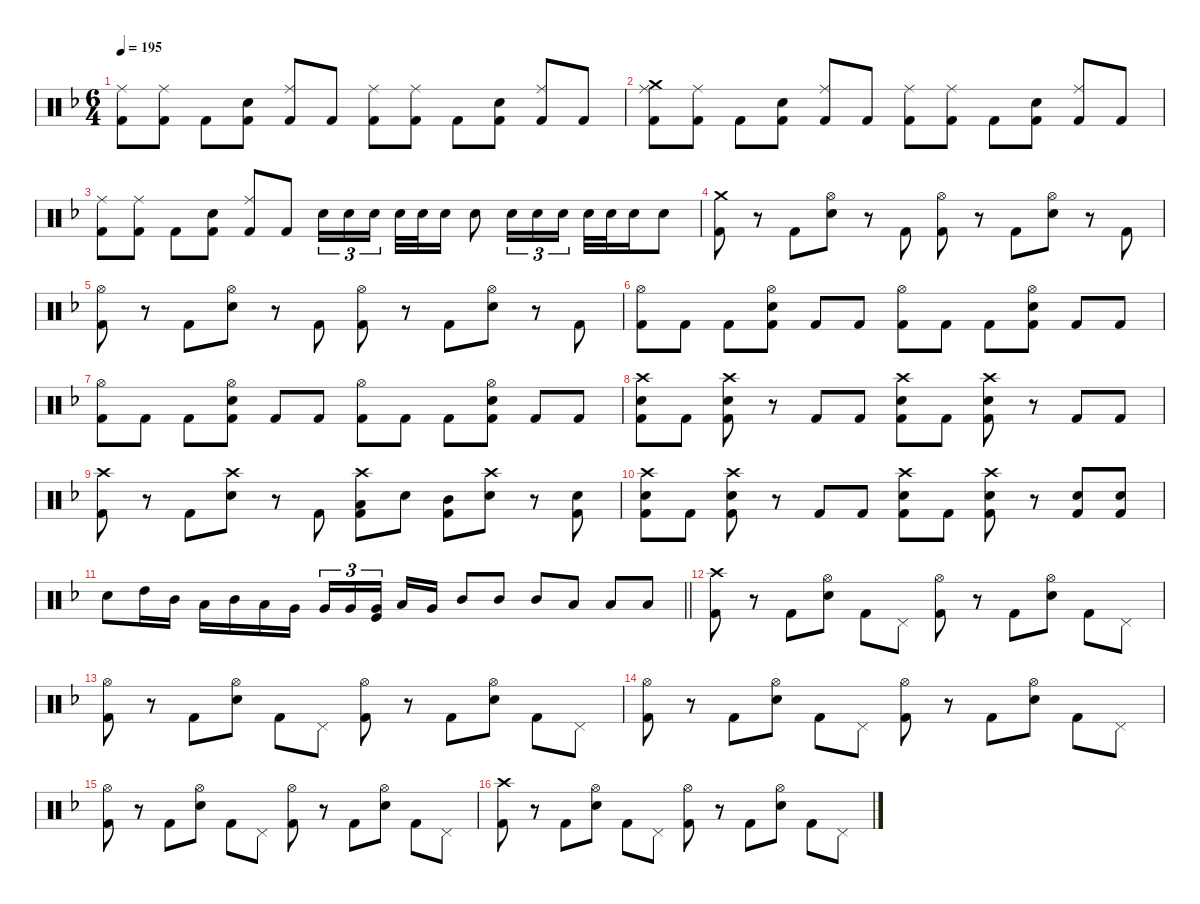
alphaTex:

\defaultSystemsLayout 4
\hideDynamics
\bracketExtendMode nobrackets
\singleTrackTrackNamePolicy hidden
\multiTrackTrackNamePolicy hidden
\firstSystemTrackNameMode fullname
\firstSystemTrackNameOrientation horizontal
\otherSystemsTrackNameOrientation horizontal
\track ("Drums" "drm.") {instrument percussion}
\staff {score}
\articulation defaults
\ts (6 4)
\tempo 195
\clef neutral
\ks dminor
("Ride (middle)"{acc forcenatural} "Kick (hit) 2"{acc forcenatural}).8{dy f beam Down} ("Ride (middle)"{acc forcenatural} "Kick (hit) 2"{acc forcenatural}).8{beam Down} "Kick (hit) 2"{acc forcenatural}.8{beam Down} ("Snare (hit) 2"{acc forcenatural} "Kick (hit) 2"{acc forcenatural}).8{beam Up} ("Ride (middle)"{acc forcenatural} "Kick (hit) 2"{acc forcenatural}).8{beam Up} "Kick (hit) 2"{acc forcenatural}.8{beam Up} ("Ride (middle)"{acc forcenatural} "Kick (hit) 2"{acc forcenatural}).8{beam Down} ("Ride (middle)"{acc forcenatural} "Kick (hit) 2"{acc forcenatural}).8{beam Down} "Kick (hit) 2"{acc forcenatural}.8{beam Down} ("Snare (hit) 2"{acc forcenatural} "Kick (hit) 2"{acc forcenatural}).8{beam Up} ("Ride (middle)"{acc forcenatural} "Kick (hit) 2"{acc forcenatural}).8{beam Up} "Kick (hit) 2"{acc forcenatural}.8{beam Up} |
("Ride (middle)"{acc forcenatural} "Crash medium (hit)"{acc forcenatural} "Kick (hit) 2"{acc forcenatural}).8{beam Down} ("Ride (middle)"{acc forcenatural} "Kick (hit) 2"{acc forcenatural}).8{beam Down} "Kick (hit) 2"{acc forcenatural}.8{beam Down} ("Snare (hit) 2"{acc forcenatural} "Kick (hit) 2"{acc forcenatural}).8{beam Up} ("Ride (middle)"{acc forcenatural} "Kick (hit) 2"{acc forcenatural}).8{beam Up} "Kick (hit) 2"{acc forcenatural}.8{beam Up} ("Ride (middle)"{acc forcenatural} "Kick (hit) 2"{acc forcenatural}).8{beam Down} ("Ride (middle)"{acc forcenatural} "Kick (hit) 2"{acc forcenatural}).8{beam Down} "Kick (hit) 2"{acc forcenatural}.8{beam Down} ("Snare (hit) 2"{acc forcenatural} "Kick (hit) 2"{acc forcenatural}).8{beam Up} ("Ride (middle)"{acc forcenatural} "Kick (hit) 2"{acc forcenatural}).8{beam Up} "Kick (hit) 2"{acc forcenatural}.8{beam Up} |
("Ride (middle)"{acc forcenatural} "Kick (hit) 2"{acc forcenatural}).8{beam Down} ("Ride (middle)"{acc forcenatural} "Kick (hit) 2"{acc forcenatural}).8{beam Down} "Kick (hit) 2"{acc forcenatural}.8{beam Down} ("Snare (hit) 2"{acc forcenatural} "Kick (hit) 2"{acc forcenatural}).8{beam Up} ("Ride (middle)"{acc forcenatural} "Kick (hit) 2"{acc forcenatural}).8{beam Up} "Kick (hit) 2"{acc forcenatural}.8{beam Up} "Snare (hit) 2"{acc forcenatural}.16{tu (3 2) beam Down} "Snare (hit) 2"{acc forcenatural}.16{tu (3 2) beam Down} "Snare (hit) 2"{acc forcenatural}.16{tu (3 2) beam Down} "Snare (hit) 2"{acc forcenatural}.32{beam Down} "Snare (hit) 2"{acc forcenatural}.32{beam Down} "Snare (hit) 2"{acc forcenatural}.16{beam Down} "Snare (hit) 2"{acc forcenatural}.8{beam Down} "Snare (hit) 2"{acc forcenatural}.16{tu (3 2) beam Down} "Snare (hit) 2"{acc forcenatural}.16{tu (3 2) beam Down} "Snare (hit) 2"{acc forcenatural}.16{tu (3 2) beam Down} "Snare (hit) 2"{acc forcenatural}.32{beam Down} "Snare (hit) 2"{acc forcenatural}.32{beam Down} "Snare (hit) 2"{acc forcenatural}.16{beam Down} "Snare (hit) 2"{acc forcenatural}.8{beam Down} |
("Crash medium (hit)"{acc forcenatural} "Kick (hit) 2"{acc forcenatural}).8{beam Down} r.8{beam Down} "Kick (hit) 2"{acc forcenatural}.8{beam Down} ("Hi-Hat (open)"{acc forcenatural} "Snare (hit) 2"{acc forcenatural}).8{beam Down} r.8{beam Down} "Kick (hit) 2"{acc forcenatural}.8{beam Down} ("Hi-Hat (open)"{acc forcenatural} "Kick (hit) 2"{acc forcenatural}).8{beam Down} r.8{beam Down} "Kick (hit) 2"{acc forcenatural}.8{beam Down} ("Hi-Hat (open)"{acc forcenatural} "Snare (hit) 2"{acc forcenatural}).8{beam Down} r.8{beam Down} "Kick (hit) 2"{acc forcenatural}.8{beam Down} |
("Hi-Hat (open)"{acc forcenatural} "Kick (hit) 2"{acc forcenatural}).8{beam Down} r.8{beam Down} "Kick (hit) 2"{acc forcenatural}.8{beam Down} ("Hi-Hat (open)"{acc forcenatural} "Snare (hit) 2"{acc forcenatural}).8{beam Down} r.8{beam Down} "Kick (hit) 2"{acc forcenatural}.8{beam Down} ("Hi-Hat (open)"{acc forcenatural} "Kick (hit) 2"{acc forcenatural}).8{beam Down} r.8{beam Down} "Kick (hit) 2"{acc forcenatural}.8{beam Down} ("Hi-Hat (open)"{acc forcenatural} "Snare (hit) 2"{acc forcenatural}).8{beam Down} r.8{beam Down} "Kick (hit) 2"{acc forcenatural}.8{beam Down} |
("Hi-Hat (open)"{acc forcenatural} "Kick (hit) 2"{acc forcenatural}).8{beam Down} "Kick (hit) 2"{acc forcenatural}.8{beam Down} "Kick (hit) 2"{acc forcenatural}.8{beam Down} ("Hi-Hat (open)"{acc forcenatural} "Snare (hit) 2"{acc forcenatural} "Kick (hit) 2"{acc forcenatural}).8{beam Up} "Kick (hit) 2"{acc forcenatural}.8{beam Up} "Kick (hit) 2"{acc forcenatural}.8{beam Up} ("Hi-Hat (open)"{acc forcenatural} "Kick (hit) 2"{acc forcenatural}).8{beam Down} "Kick (hit) 2"{acc forcenatural}.8{beam Down} "Kick (hit) 2"{acc forcenatural}.8{beam Down} ("Hi-Hat (open)"{acc forcenatural} "Snare (hit) 2"{acc forcenatural} "Kick (hit) 2"{acc forcenatural}).8{beam Up} "Kick (hit) 2"{acc forcenatural}.8{beam Up} "Kick (hit) 2"{acc forcenatural}.8{beam Up} |
("Hi-Hat (open)"{acc forcenatural} "Kick (hit) 2"{acc forcenatural}).8{beam Down} "Kick (hit) 2"{acc forcenatural}.8{beam Down} "Kick (hit) 2"{acc forcenatural}.8{beam Down} ("Hi-Hat (open)"{acc forcenatural} "Snare (hit) 2"{acc forcenatural} "Kick (hit) 2"{acc forcenatural}).8{beam Up} "Kick (hit) 2"{acc forcenatural}.8{beam Up} "Kick (hit) 2"{acc forcenatural}.8{beam Up} ("Hi-Hat (open)"{acc forcenatural} "Kick (hit) 2"{acc forcenatural}).8{beam Down} "Kick (hit) 2"{acc forcenatural}.8{beam Down} "Kick (hit) 2"{acc forcenatural}.8{beam Down} ("Hi-Hat (open)"{acc forcenatural} "Snare (hit) 2"{acc forcenatural} "Kick (hit) 2"{acc forcenatural}).8{beam Up} "Kick (hit) 2"{acc forcenatural}.8{beam Up} "Kick (hit) 2"{acc forcenatural}.8{beam Up} |
("Crash high (hit)"{acc forcenatural} "Snare (hit) 2"{acc forcenatural} "Kick (hit) 2"{acc forcenatural}).8{beam Down} "Kick (hit) 2"{acc forcenatural}.8{beam Down} ("Crash high (hit)"{acc forcenatural} "Snare (hit) 2"{acc forcenatural} "Kick (hit) 2"{acc forcenatural}).8{beam Down} r.8{beam Down} "Kick (hit) 2"{acc forcenatural}.8{beam Up} "Kick (hit) 2"{acc forcenatural}.8{beam Up} ("Crash high (hit)"{acc forcenatural} "Snare (hit) 2"{acc forcenatural} "Kick (hit) 2"{acc forcenatural}).8{beam Down} "Kick (hit) 2"{acc forcenatural}.8{beam Down} ("Crash high (hit)"{acc forcenatural} "Snare (hit) 2"{acc forcenatural} "Kick (hit) 2"{acc forcenatural}).8{beam Down} r.8{beam Down} "Kick (hit) 2"{acc forcenatural}.8{beam Up} "Kick (hit) 2"{acc forcenatural}.8{beam Up} |
("Crash high (hit)"{acc forcenatural} "Kick (hit) 2"{acc forcenatural}).8{beam Down} r.8{beam Down} "Kick (hit) 2"{acc forcenatural}.8{beam Down} ("Crash high (hit)"{acc forcenatural} "Snare (hit) 2"{acc forcenatural}).8{beam Down} r.8{beam Down} "Kick (hit) 2"{acc forcenatural}.8{beam Down} ("Crash high (hit)"{acc forcenatural} "Low Tom (hit)"{acc forcenatural} "Kick (hit) 2"{acc forcenatural}).8{beam Down} "Snare (hit) 2"{acc forcenatural}.8{beam Down} ("Mid Tom (hit)"{acc forcenatural} "Kick (hit) 2"{acc forcenatural}).8{beam Down} ("Crash high (hit)"{acc forcenatural} "Snare (hit) 2"{acc forcenatural}).8{beam Down} r.8{beam Down} ("Snare (hit) 2"{acc forcenatural} "Kick (hit) 2"{acc forcenatural}).8{beam Down} |
("Crash high (hit)"{acc forcenatural} "Snare (hit) 2"{acc forcenatural} "Kick (hit) 2"{acc forcenatural}).8{beam Down} "Kick (hit) 2"{acc forcenatural}.8{beam Down} ("Crash high (hit)"{acc forcenatural} "Snare (hit) 2"{acc forcenatural} "Kick (hit) 2"{acc forcenatural}).8{beam Down} r.8{beam Down} "Kick (hit) 2"{acc forcenatural}.8{beam Up} "Kick (hit) 2"{acc forcenatural}.8{beam Up} ("Crash high (hit)"{acc forcenatural} "Snare (hit) 2"{acc forcenatural} "Kick (hit) 2"{acc forcenatural}).8{beam Down} "Kick (hit) 2"{acc forcenatural}.8{beam Down} ("Crash high (hit)"{acc forcenatural} "Snare (hit) 2"{acc forcenatural} "Kick (hit) 2"{acc forcenatural}).8{beam Down} r.8{beam Down} ("Snare (hit) 2"{acc forcenatural} "Kick (hit) 2"{acc forcenatural}).8{beam Up} ("Snare (hit) 2"{acc forcenatural} "Kick (hit) 2"{acc forcenatural}).8{beam Up} |
\barLineRight lightlight "Snare (hit) 2"{acc forcenatural}.8{beam Down} "High Tom (hit)"{acc forcenatural}.16{beam Down} "Mid Tom (hit)"{acc forcenatural}.16{beam Down} "Low Tom (hit)"{acc forcenatural}.16{beam Down} "Mid Tom (hit)"{acc forcenatural}.16{beam Down} "Low Tom (hit)"{acc forcenatural}.16{beam Up} "Very Low Tom (hit)"{acc forcenatural}.16{beam Up} "Very Low Tom (hit)"{acc forcenatural}.16{tu (3 2) beam Up} "Very Low Tom (hit)"{acc forcenatural}.16{tu (3 2) beam Up}
("Very Low Tom (hit)"{acc forcenatural} "Kick (hit)"{acc forcenatural}).16{tu (3 2) beam Up} "Low Tom (hit)"{acc forcenatural}.16{beam Up} "Very Low Tom (hit)"{acc forcenatural}.16{beam Up} "Mid Tom (hit)"{acc forcenatural}.8{beam Up} "Mid Tom (hit)"{acc forcenatural}.8{beam Up} "Mid Tom (hit)"{acc forcenatural}.8{beam Up} "Low Tom (hit)"{acc forcenatural}.8{beam Up} "Low Tom (hit)"{acc forcenatural}.8{beam Up} "Low Tom (hit)"{acc forcenatural}.8{beam Up} |
("Crash high (hit)"{acc forcenatural} "Kick (hit) 2"{acc forcenatural}).8{beam Down} r.8{beam Down} "Kick (hit) 2"{acc forcenatural}.8{beam Down} ("Hi-Hat (open)"{acc forcenatural} "Snare (hit) 2"{acc forcenatural}).8{beam Down} "Kick (hit) 2"{acc forcenatural}.8{beam Down} "Pedal Hi-Hat (hit)"{acc forcenatural}.8{beam Down} ("Hi-Hat (open)"{acc forcenatural} "Kick (hit) 2"{acc forcenatural}).8{beam Down} r.8{beam Down} "Kick (hit) 2"{acc forcenatural}.8{beam Down} ("Hi-Hat (open)"{acc forcenatural} "Snare (hit) 2"{acc forcenatural}).8{beam Down} "Kick (hit) 2"{acc forcenatural}.8{beam Down} "Pedal Hi-Hat (hit)"{acc forcenatural}.8{beam Down} |
("Hi-Hat (open)"{acc forcenatural} "Kick (hit) 2"{acc forcenatural}).8{beam Down} r.8{beam Down} "Kick (hit) 2"{acc forcenatural}.8{beam Down} ("Hi-Hat (open)"{acc forcenatural} "Snare (hit) 2"{acc forcenatural}).8{beam Down} "Kick (hit) 2"{acc forcenatural}.8{beam Down} "Pedal Hi-Hat (hit)"{acc forcenatural}.8{beam Down} ("Hi-Hat (open)"{acc forcenatural} "Kick (hit) 2"{acc forcenatural}).8{beam Down} r.8{beam Down} "Kick (hit) 2"{acc forcenatural}.8{beam Down} ("Hi-Hat (open)"{acc forcenatural} "Snare (hit) 2"{acc forcenatural}).8{beam Down} "Kick (hit) 2"{acc forcenatural}.8{beam Down} "Pedal Hi-Hat (hit)"{acc forcenatural}.8{beam Down} |
("Hi-Hat (open)"{acc forcenatural} "Kick (hit) 2"{acc forcenatural}).8{beam Down} r.8{beam Down} "Kick (hit) 2"{acc forcenatural}.8{beam Down} ("Hi-Hat (open)"{acc forcenatural} "Snare (hit) 2"{acc forcenatural}).8{beam Down} "Kick (hit) 2"{acc forcenatural}.8{beam Down} "Pedal Hi-Hat (hit)"{acc forcenatural}.8{beam Down} ("Hi-Hat (open)"{acc forcenatural} "Kick (hit) 2"{acc forcenatural}).8{beam Down} r.8{beam Down} "Kick (hit) 2"{acc forcenatural}.8{beam Down} ("Hi-Hat (open)"{acc forcenatural} "Snare (hit) 2"{acc forcenatural}).8{beam Down} "Kick (hit) 2"{acc forcenatural}.8{beam Down} "Pedal Hi-Hat (hit)"{acc forcenatural}.8{beam Down} |
("Hi-Hat (open)"{acc forcenatural} "Kick (hit) 2"{acc forcenatural}).8{beam Down} r.8{beam Down} "Kick (hit) 2"{acc forcenatural}.8{beam Down} ("Hi-Hat (open)"{acc forcenatural} "Snare (hit) 2"{acc forcenatural}).8{beam Down} "Kick (hit) 2"{acc forcenatural}.8{beam Down} "Pedal Hi-Hat (hit)"{acc forcenatural}.8{beam Down} ("Hi-Hat (open)"{acc forcenatural} "Kick (hit) 2"{acc forcenatural}).8{beam Down} r.8{beam Down} "Kick (hit) 2"{acc forcenatural}.8{beam Down} ("Hi-Hat (open)"{acc forcenatural} "Snare (hit) 2"{acc forcenatural}).8{beam Down} "Kick (hit) 2"{acc forcenatural}.8{beam Down} "Pedal Hi-Hat (hit)"{acc forcenatural}.8{beam Down} |
("Crash high (hit)"{acc forcenatural} "Kick (hit) 2"{acc forcenatural}).8{beam Down} r.8{beam Down} "Kick (hit) 2"{acc forcenatural}.8{beam Down} ("Hi-Hat (open)"{acc forcenatural} "Snare (hit) 2"{acc forcenatural}).8{beam Down} "Kick (hit) 2"{acc forcenatural}.8{beam Down} "Pedal Hi-Hat (hit)"{acc forcenatural}.8{beam Down} ("Hi-Hat (open)"{acc forcenatural} "Kick (hit) 2"{acc forcenatural}).8{beam Down} r.8{beam Down} "Kick (hit) 2"{acc forcenatural}.8{beam Down} ("Hi-Hat (open)"{acc forcenatural} "Snare (hit) 2"{acc forcenatural}).8{beam Down} "Kick (hit) 2"{acc forcenatural}.8{beam Down} "Pedal Hi-Hat (hit)"{acc forcenatural}.8{beam Down}
